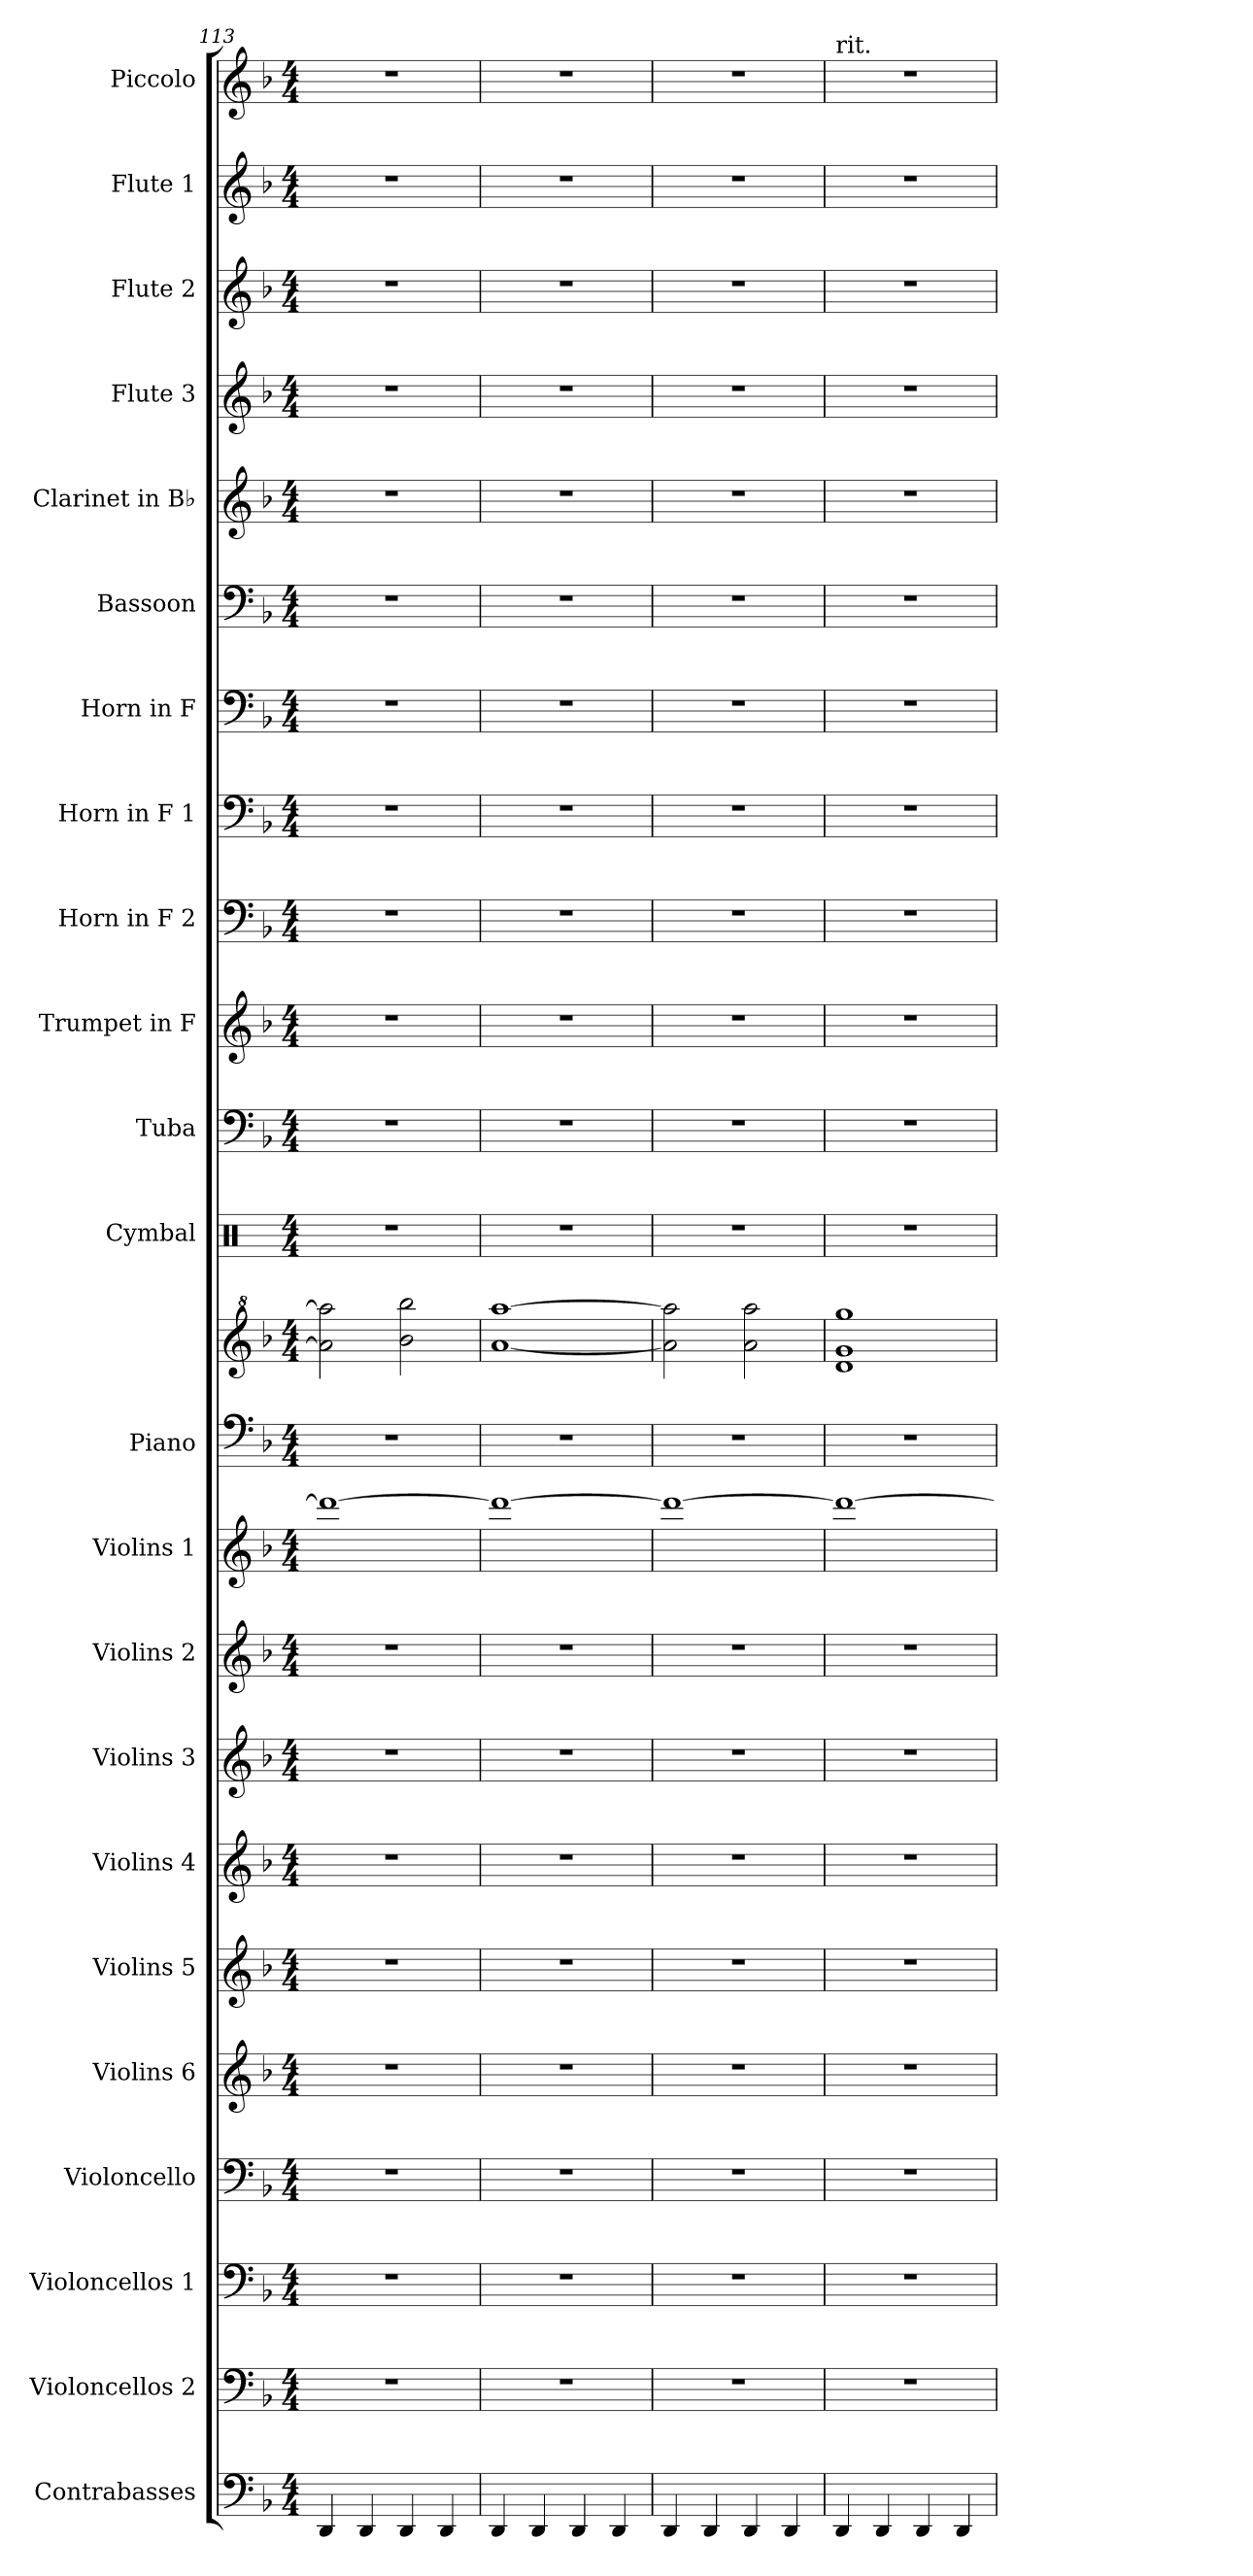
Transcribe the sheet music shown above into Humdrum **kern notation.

**kern	**kern	**kern	**kern	**kern	**kern	**kern	**kern	**kern	**kern	**kern	**kern	**kern	**kern	**kern	**kern	**kern	**kern	**kern	**kern	**kern	**kern	**kern	**kern
*part23	*part22	*part21	*part20	*part19	*part18	*part17	*part16	*part15	*part14	*part13	*part13	*part12	*part11	*part10	*part9	*part8	*part7	*part6	*part5	*part4	*part3	*part2	*part1
*staff24	*staff23	*staff22	*staff21	*staff20	*staff19	*staff18	*staff17	*staff16	*staff15	*staff14	*staff13	*staff12	*staff11	*staff10	*staff9	*staff8	*staff7	*staff6	*staff5	*staff4	*staff3	*staff2	*staff1
*I"Contrabasses	*I"Violoncellos 2	*I"Violoncellos 1	*I"Violoncello	*I"Violins 6	*I"Violins 5	*I"Violins 4	*I"Violins 3	*I"Violins 2	*I"Violins 1	*I"Piano	*	*I"Cymbal	*I"Tuba	*I"Trumpet in F	*I"Horn in F 2	*I"Horn in F 1	*I"Horn in F	*I"Bassoon	*I"Clarinet in B♭	*I"Flute 3	*I"Flute 2	*I"Flute 1	*I"Piccolo
*I'Cbs.	*I'Vcs. 2	*I'Vcs. 1	*I'Vc.	*I'Vlns. 6	*I'Vlns. 5	*I'Vlns. 4	*I'Vlns. 3	*I'Vlns. 2	*I'Vlns. 1	*I'Pno.	*	*I'Cym.	*I'Tba.	*I'Tpt. in F	*	*	*	*I'Bsn.	*I'Cl. in B♭	*I'Fl. 3	*I'Fl. 2	*I'Fl. 1	*I'Picc.
*clefF4	*clefF4	*clefF4	*clefF4	*clefG2	*clefG2	*clefG2	*clefG2	*clefG2	*clefG2	*clefF5	*clefG^2	*clefX	*clefF4	*clefG2	*clefF4	*clefF4	*clefF4	*clefF4	*clefG2	*clefG2	*clefG2	*clefG2	*clefG2
*ITrd7c12	*	*	*	*	*	*	*	*	*	*	*	*	*	*ITrd-3c-5	*ITrd4c7	*ITrd4c7	*ITrd4c7	*	*ITrd1c2	*	*	*	*ITrd-7c-12
*k[b-]	*k[b-]	*k[b-]	*k[b-]	*k[b-]	*k[b-]	*k[b-]	*k[b-]	*k[b-]	*k[b-]	*k[b-]	*k[b-]	*k[]	*k[b-]	*k[b-e-]	*k[b-e-]	*k[b-e-]	*k[b-e-]	*k[b-]	*k[b-e-a-]	*k[b-]	*k[b-]	*k[b-]	*k[b-]
*M4/4	*M4/4	*M4/4	*M4/4	*M4/4	*M4/4	*M4/4	*M4/4	*M4/4	*M4/4	*M4/4	*M4/4	*M4/4	*M4/4	*M4/4	*M4/4	*M4/4	*M4/4	*M4/4	*M4/4	*M4/4	*M4/4	*M4/4	*M4/4
=113	=113	=113	=113	=113	=113	=113	=113	=113	=113	=113	=113	=113	=113	=113	=113	=113	=113	=113	=113	=113	=113	=113	=113
4DDD/	1r	1r	1r	1r	1r	1r	1r	1r	1ddd_	1r	2aa\] 2aaa\]	1r	1r	1r	1r	1r	1r	1r	1r	1r	1r	1r	1r
4DDD/	.	.	.	.	.	.	.	.	.	.	.	.	.	.	.	.	.	.	.	.	.	.	.
4DDD/	.	.	.	.	.	.	.	.	.	.	2bb-\ 2bbb-\	.	.	.	.	.	.	.	.	.	.	.	.
4DDD/	.	.	.	.	.	.	.	.	.	.	.	.	.	.	.	.	.	.	.	.	.	.	.
=114	=114	=114	=114	=114	=114	=114	=114	=114	=114	=114	=114	=114	=114	=114	=114	=114	=114	=114	=114	=114	=114	=114	=114
4DDD/	1r	1r	1r	1r	1r	1r	1r	1r	1ddd_	1r	[1aa [1aaa	1r	1r	1r	1r	1r	1r	1r	1r	1r	1r	1r	1r
4DDD/	.	.	.	.	.	.	.	.	.	.	.	.	.	.	.	.	.	.	.	.	.	.	.
4DDD/	.	.	.	.	.	.	.	.	.	.	.	.	.	.	.	.	.	.	.	.	.	.	.
4DDD/	.	.	.	.	.	.	.	.	.	.	.	.	.	.	.	.	.	.	.	.	.	.	.
=115	=115	=115	=115	=115	=115	=115	=115	=115	=115	=115	=115	=115	=115	=115	=115	=115	=115	=115	=115	=115	=115	=115	=115
4DDD/	1r	1r	1r	1r	1r	1r	1r	1r	1ddd_	1r	2aa\] 2aaa\]	1r	1r	1r	1r	1r	1r	1r	1r	1r	1r	1r	1r
4DDD/	.	.	.	.	.	.	.	.	.	.	.	.	.	.	.	.	.	.	.	.	.	.	.
4DDD/	.	.	.	.	.	.	.	.	.	.	2aa\ 2aaa\	.	.	.	.	.	.	.	.	.	.	.	.
4DDD/	.	.	.	.	.	.	.	.	.	.	.	.	.	.	.	.	.	.	.	.	.	.	.
=116	=116	=116	=116	=116	=116	=116	=116	=116	=116	=116	=116	=116	=116	=116	=116	=116	=116	=116	=116	=116	=116	=116	=116
!	!	!	!	!	!	!	!	!	!	!	!	!	!	!	!	!	!	!	!	!	!	!	!LO:TX:a:t=rit.
4DDD/	1r	1r	1r	1r	1r	1r	1r	1r	1ddd_	1r	1dd 1gg 1ggg	1r	1r	1r	1r	1r	1r	1r	1r	1r	1r	1r	1r
4DDD/	.	.	.	.	.	.	.	.	.	.	.	.	.	.	.	.	.	.	.	.	.	.	.
4DDD/	.	.	.	.	.	.	.	.	.	.	.	.	.	.	.	.	.	.	.	.	.	.	.
4DDD/	.	.	.	.	.	.	.	.	.	.	.	.	.	.	.	.	.	.	.	.	.	.	.
=	=	=	=	=	=	=	=	=	=	=	=	=	=	=	=	=	=	=	=	=	=	=	=
*-	*-	*-	*-	*-	*-	*-	*-	*-	*-	*-	*-	*-	*-	*-	*-	*-	*-	*-	*-	*-	*-	*-	*-
